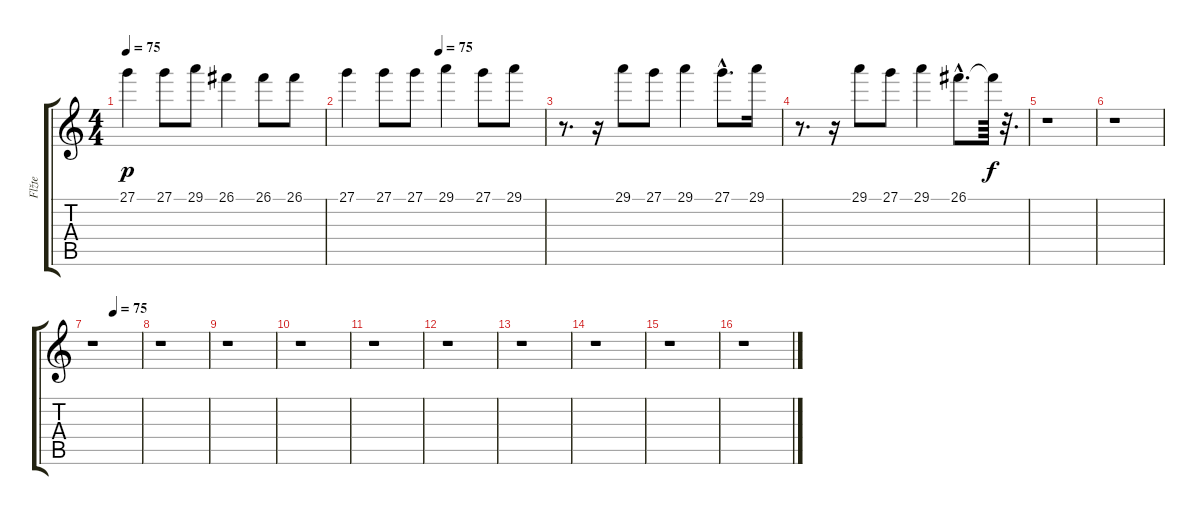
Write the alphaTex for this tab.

\track ("Flžte" "Flžte") {instrument piccolo}
\staff {score tabs}
\tuning (E4 B3 G3 D3 A2 E2) {hide}
\ts (4 4)
\tempo 75
\clef g2
\ks c
27.1.4{dy p} 27.1.8 29.1.8 26.1.4 26.1.8 26.1.8 |
\tempo (75 0.46875)
27.1.4 27.1.8 27.1.8 29.1.4 27.1.8 29.1.8 |
r.8{d} r.16 29.1.8 27.1.8 29.1.4 27.1{hac}.8{d} 29.1.16 |
r.8{d} r.16 29.1.8 27.1.8 29.1.4 26.1{hac}.8{d} 26.1{t}.64{dy f} r.32{d} |
r.1 |
r.1 |
\tempo (75 0.4375)
r.1 |
r.1 |
r.1 |
r.1 |
r.1 |
r.1 |
r.1 |
r.1 |
r.1 |
r.1
